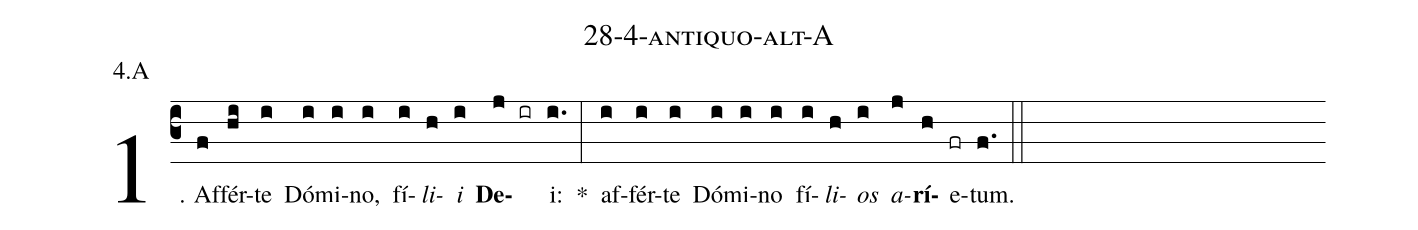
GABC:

name: 28-4-antiquo-alt-A;
annotation: 4.A;
%%
(c3)1. Af(f)fér(hi)te(i) Dó(i)mi(i)no,(i) fí(i)<i>li</i>(h)<i>i</i>(i) <b>De</b>(j ir)i:(i.) *(:) af(i)fér(i)te(i) Dó(i)mi(i)no(i) fí(i)<i>li</i>(h)<i>os</i>(i) <i>a</i>(j)<b>rí</b>(h)e(fr)tum.(f.) (::)
